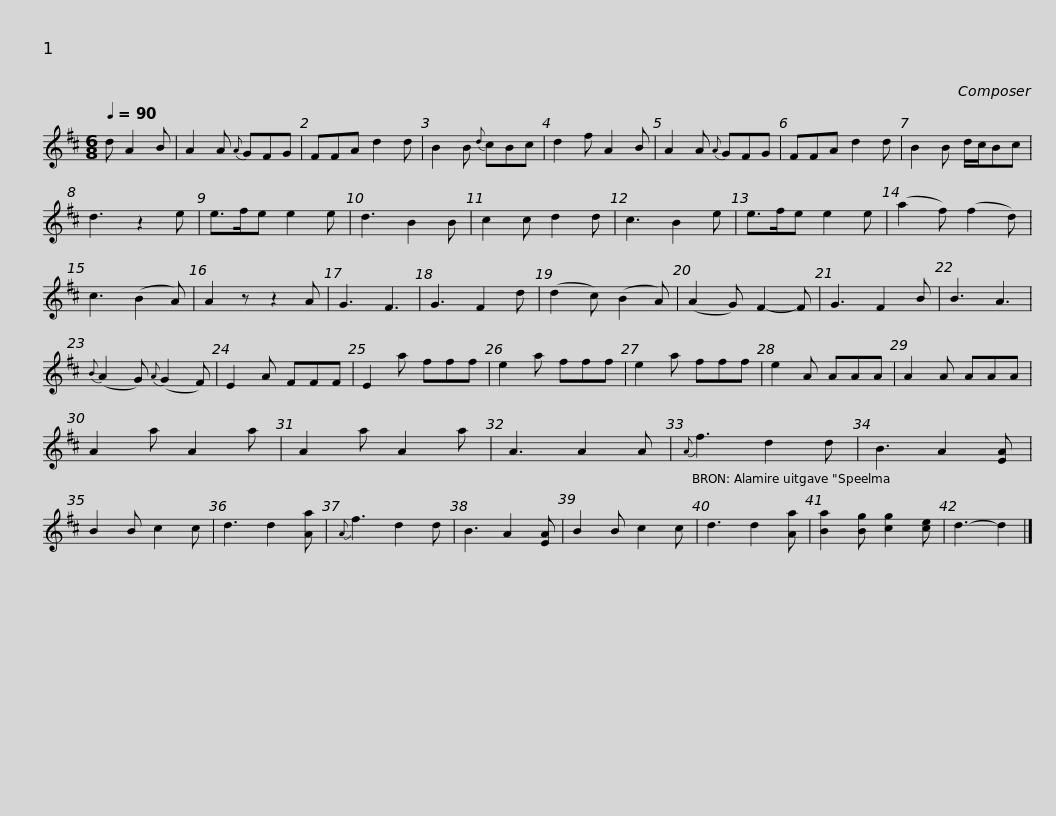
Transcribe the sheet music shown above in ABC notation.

X:1
L:1/8
Q:1/4=90
M:6/8
I:linebreak $
K:D
V:1 treble
V:1
 d A2 B | A2 A{A} GFG | FFA d2 d | B2 B{d} cBc | d2 f A2 B | %5
 A2 A{A} GFG | FFA d2 d | B2 B d/c/Bc | d3 z2 e |$ e>fe e2 e | %10
 d3 B2 B | c2 c d2 d | c3 B2 e | e>fe e2 e | (a2 f) (f2 d) | %15
 c3 (B2 A) | A2 z z2 A |$ G3 F3 | G3 F2 d | (d2 c) (B2 A) | %20
 (A2 G) F2- F | G3 F2 B | B3 A3 |{B} (A2 G){A} (G2 F) | E2 A FFF |$ %25
 E2 a fff | e2 a fff | e2 a fff | e2 A AAA | A2 A AAA | %30
 A2 a A2 a | A2 a A2 a | A3 A2 A |${A} f3 d2 d | B3 A2 [EA] | %35
 B2 B c2 c | d3 d2 [Aa] |{A} f3 d2 d | B3 A2 [EA] | B2 B c2 c | %40
 d3 d2 [Aa] | [Ba]2 [Bg] [cg]2 [ce] | d3- d2 |] %43
